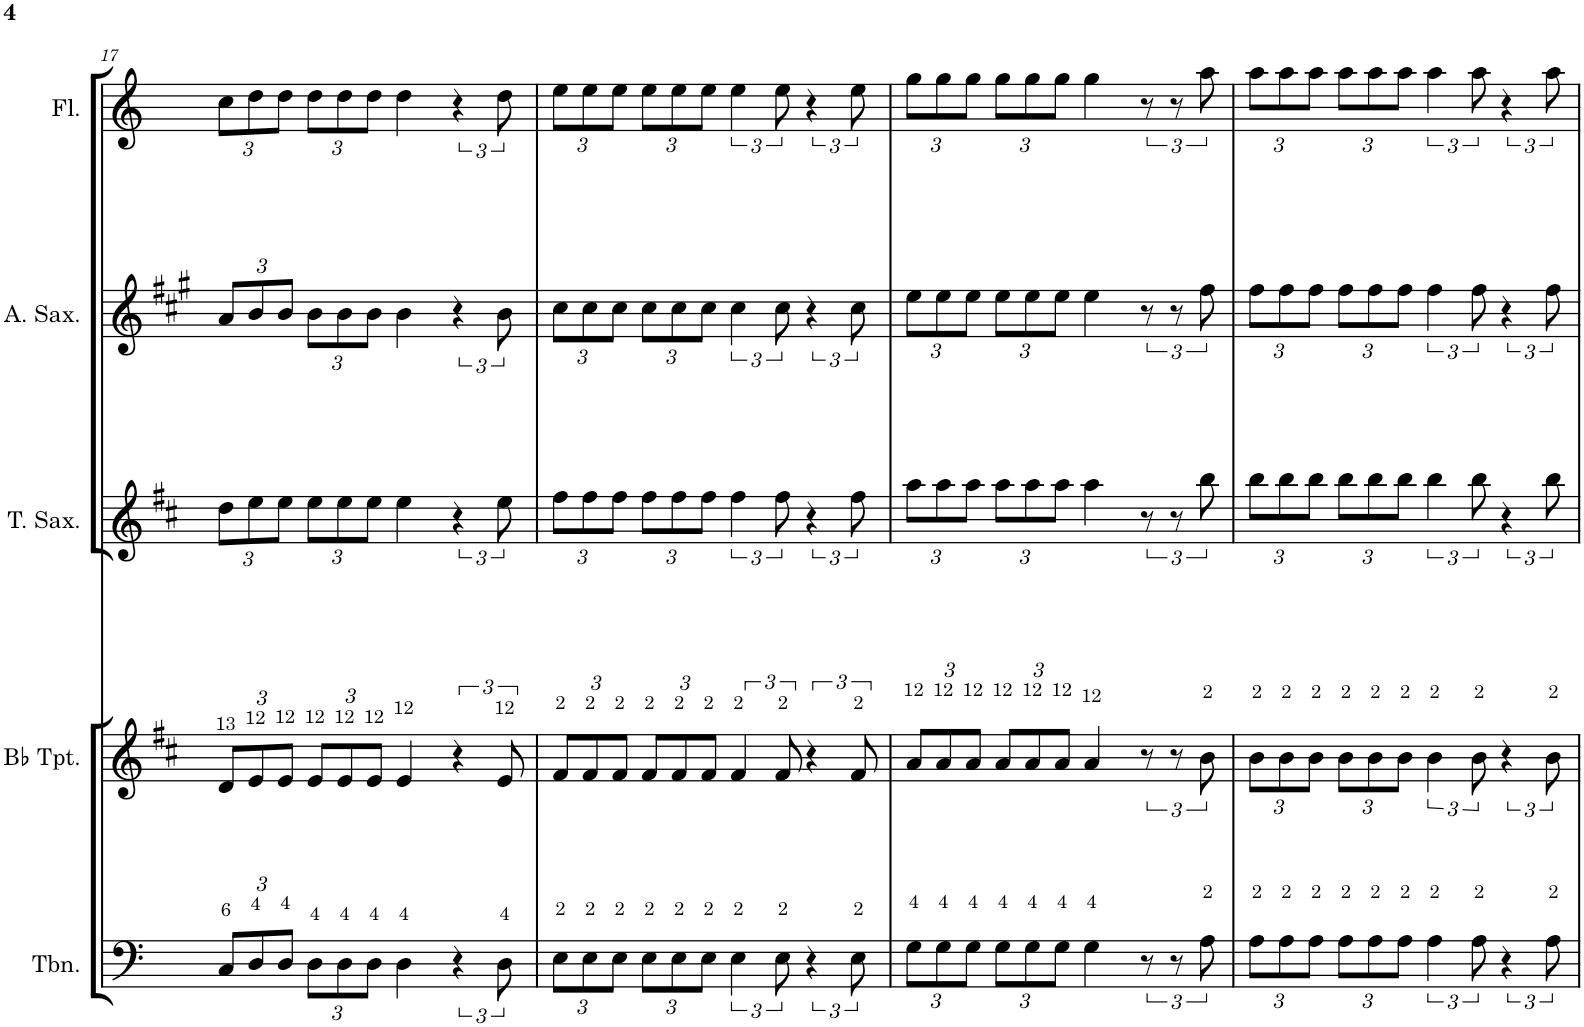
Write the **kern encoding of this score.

**kern	**kern	**kern	**kern	**kern
*part5	*part4	*part3	*part2	*part1
*staff5	*staff4	*staff3	*staff2	*staff1
*I"Trombone	*I"Bb Trumpet	*I"Tenor Saxophone	*I"Alto Saxophone	*I"Flute
*I'Tbn.	*I'Bb Tpt.	*I'T. Sax.	*I'A. Sax.	*I'Fl.
!!LO:PB:g=z
*clefF4	*clefG2	*clefG2	*clefG2	*clefG2
*	*Trd1c2	*Trd8c14	*Trd5c9	*
*k[]	*k[f#c#]	*k[f#c#]	*k[f#c#g#]	*k[]
*M4/4	*M4/4	*M4/4	*M4/4	*M4/4
*Xbrackettup	*Xbrackettup	*Xbrackettup	*Xbrackettup	*Xbrackettup
=17	=17	=17	=17	=17
12C/L	12d/L	12dd\L	12a/L	12cc\L
12D/	12e/	12ee\	12b/	12dd\
12D/J	12e/J	12ee\J	12b/J	12dd\J
12D\L	12e/L	12ee\L	12b\L	12dd\L
12D\	12e/	12ee\	12b\	12dd\
12D\J	12e/J	12ee\J	12b\J	12dd\J
4D\	4e/	4ee\	4b\	4dd\
*brackettup	*brackettup	*brackettup	*brackettup	*brackettup
6r	6r	6r	6r	6r
12D\	12e/	12ee\	12b\	12dd\
=18	=18	=18	=18	=18
*Xbrackettup	*Xbrackettup	*Xbrackettup	*Xbrackettup	*Xbrackettup
12E\L	12f#/L	12ff#\L	12cc#\L	12ee\L
12E\	12f#/	12ff#\	12cc#\	12ee\
12E\J	12f#/J	12ff#\J	12cc#\J	12ee\J
12E\L	12f#/L	12ff#\L	12cc#\L	12ee\L
12E\	12f#/	12ff#\	12cc#\	12ee\
12E\J	12f#/J	12ff#\J	12cc#\J	12ee\J
*brackettup	*brackettup	*brackettup	*brackettup	*brackettup
6E\	6f#/	6ff#\	6cc#\	6ee\
12E\	12f#/	12ff#\	12cc#\	12ee\
6r	6r	6r	6r	6r
12E\	12f#/	12ff#\	12cc#\	12ee\
=19	=19	=19	=19	=19
*Xbrackettup	*Xbrackettup	*Xbrackettup	*Xbrackettup	*Xbrackettup
12G\L	12a/L	12aa\L	12ee\L	12gg\L
12G\	12a/	12aa\	12ee\	12gg\
12G\J	12a/J	12aa\J	12ee\J	12gg\J
12G\L	12a/L	12aa\L	12ee\L	12gg\L
12G\	12a/	12aa\	12ee\	12gg\
12G\J	12a/J	12aa\J	12ee\J	12gg\J
4G\	4a/	4aa\	4ee\	4gg\
*brackettup	*brackettup	*brackettup	*brackettup	*brackettup
12r	12r	12r	12r	12r
12r	12r	12r	12r	12r
12A\	12b\	12bb\	12ff#\	12aa\
=20	=20	=20	=20	=20
*Xbrackettup	*Xbrackettup	*Xbrackettup	*Xbrackettup	*Xbrackettup
12A\L	12b\L	12bb\L	12ff#\L	12aa\L
12A\	12b\	12bb\	12ff#\	12aa\
12A\J	12b\J	12bb\J	12ff#\J	12aa\J
12A\L	12b\L	12bb\L	12ff#\L	12aa\L
12A\	12b\	12bb\	12ff#\	12aa\
12A\J	12b\J	12bb\J	12ff#\J	12aa\J
*brackettup	*brackettup	*brackettup	*brackettup	*brackettup
6A\	6b\	6bb\	6ff#\	6aa\
12A\	12b\	12bb\	12ff#\	12aa\
6r	6r	6r	6r	6r
12A\	12b\	12bb\	12ff#\	12aa\
=	=	=	=	=
*-	*-	*-	*-	*-
